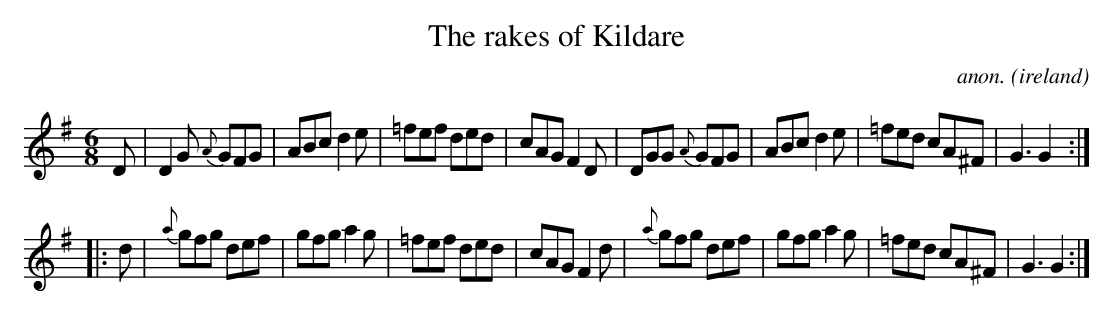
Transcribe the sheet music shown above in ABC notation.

X:1
T:The rakes of Kildare
O:ireland
C:anon.
M:6/8
L:1/8
K:G
D|D2 G {A}GFG|ABc d2e|=fef ded|cAG F2D|DGG {A}GFG|ABc d2e|=fed cA^F|G3 G2:|
|:d|{a}gfg def|gfg a2g|=fef ded|cAG F2d|{a}gfg def|gfg a2g|=fed cA^F|G3 G2:|
